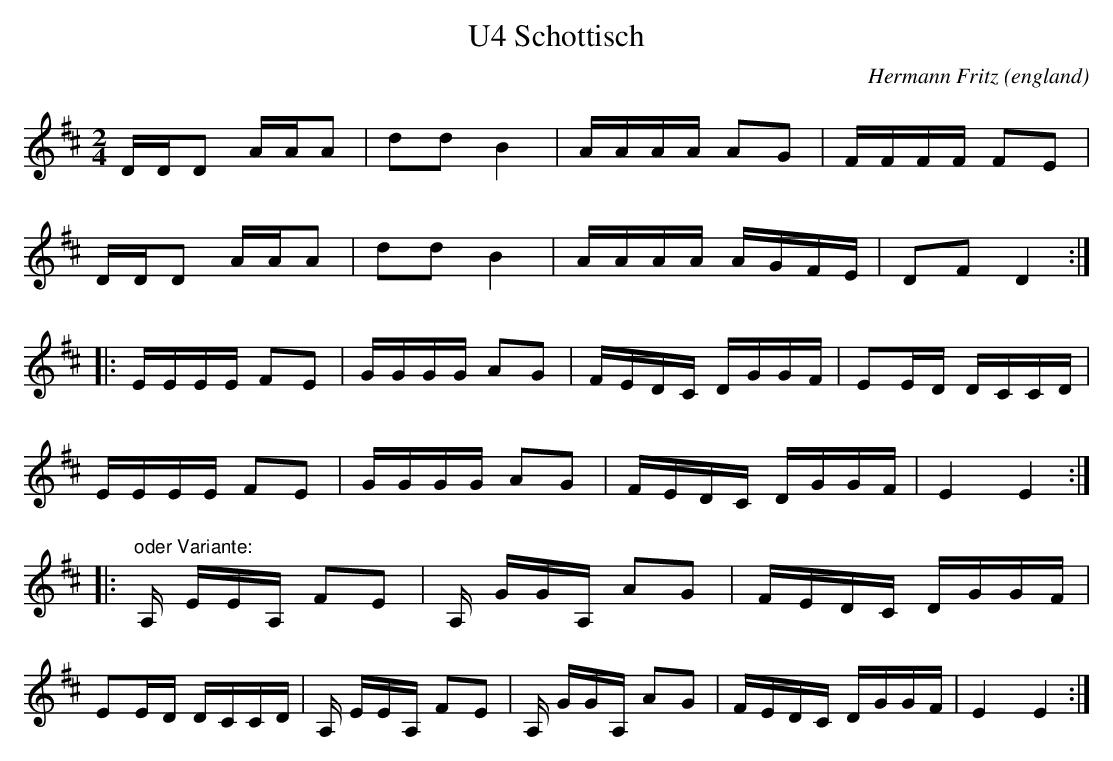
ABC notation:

X:1
T:U4 Schottisch
O:england
C:Hermann Fritz
M:2/4
L:1/16
K:D
DDD2 AAA2|d2d2B4|AAAA A2G2|FFFF F2E2|
DDD2 AAA2|d2d2B4|AAAA AGFE|D2F2D4:|
|:EEEE F2E2|GGGG A2G2|FEDC DGGF|E2ED DCCD|
EEEE F2E2|GGGG A2G2|FEDC DGGF|E4 E4:|
|:"oder Variante: "A, EEA, F2E2|A, GGA, A2G2|FEDC DGGF|
E2ED DCCD|A, EEA, F2E2|A, GGA, A2G2|FEDC DGGF|E4 E4:|
